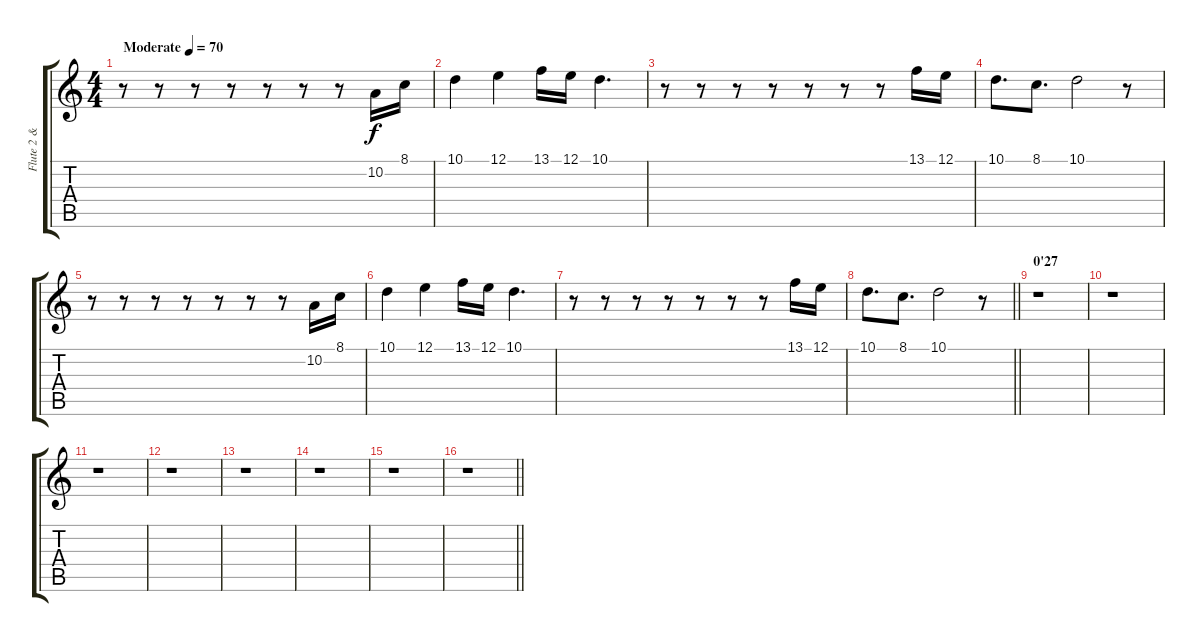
\track ("Flute 2 & Choirs 2" "Flute 2 & ") {instrument flute}
\staff {score tabs}
\tuning (E4 B3 G3 D3 A2 E2) {hide}
\ts (4 4)
\tempo (70 "Moderate")
\clef g2
\ks c
r.8{dy f instrument flute} r.8 r.8 r.8 r.8 r.8 r.8 10.2.16 8.1.16 |
10.1.4 12.1.4 13.1.16 12.1.16 10.1.4{d} |
r.8 r.8 r.8 r.8 r.8 r.8 r.8 13.1.16 12.1.16 |
10.1.8{d} 8.1.8{d} 10.1.2 r.8 |
r.8 r.8 r.8 r.8 r.8 r.8 r.8 10.2.16 8.1.16 |
10.1.4 12.1.4 13.1.16 12.1.16 10.1.4{d} |
r.8 r.8 r.8 r.8 r.8 r.8 r.8 13.1.16 12.1.16 |
\barLineRight lightlight
10.1.8{d} 8.1.8{d} 10.1.2 r.8 |
\section ("" "0'27")
r.1 |
r.1 |
r.1 |
r.1 |
r.1 |
r.1 |
r.1 |
\barLineRight lightlight
r.1
